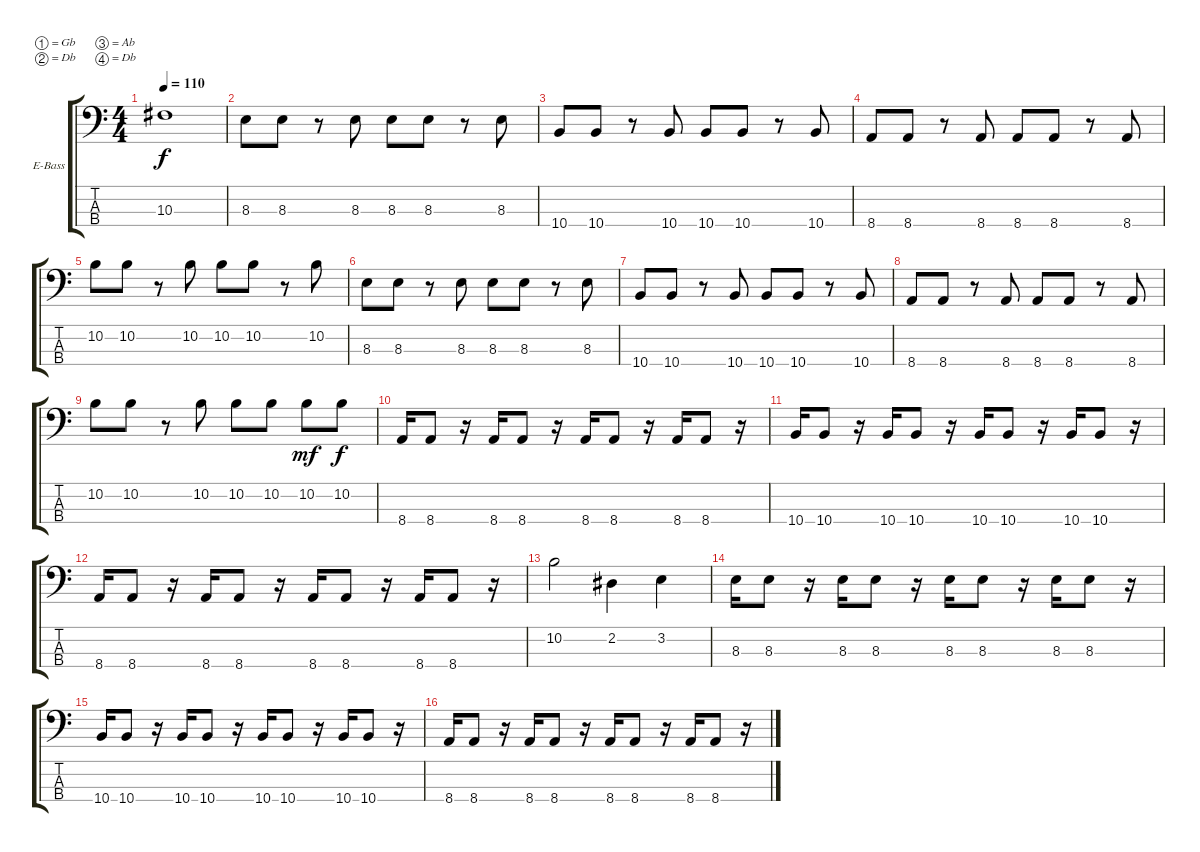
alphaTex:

\bracketExtendMode groupsimilarinstruments
\firstSystemTrackNameOrientation horizontal
\otherSystemsTrackNameOrientation horizontal
\track ("Electric Bass" "E-Bass") {instrument electricbassfinger}
\staff {score tabs}
\tuning (Gb2 Db2 Ab1 Db1)
\ts (4 4)
\tempo 110
\clef f4
\ks c
10.3.1{dy f} |
8.3.8 8.3.8 r.8 8.3.8 8.3.8 8.3.8 r.8 8.3.8 |
10.4.8 10.4.8 r.8 10.4.8 10.4.8 10.4.8 r.8 10.4.8 |
8.4.8 8.4.8 r.8 8.4.8 8.4.8 8.4.8 r.8 8.4.8 |
10.2.8 10.2.8 r.8 10.2.8 10.2.8 10.2.8 r.8 10.2.8 |
8.3.8 8.3.8 r.8 8.3.8 8.3.8 8.3.8 r.8 8.3.8 |
10.4.8 10.4.8 r.8 10.4.8 10.4.8 10.4.8 r.8 10.4.8 |
8.4.8 8.4.8 r.8 8.4.8 8.4.8 8.4.8 r.8 8.4.8 |
10.2.8 10.2.8 r.8 10.2.8 10.2.8 10.2.8 10.2.8{dy mf} 10.2.8{dy f} |
8.4.16 8.4.8 r.16 8.4.16 8.4.8 r.16 8.4.16 8.4.8 r.16 8.4.16 8.4.8 r.16 |
10.4.16 10.4.8 r.16 10.4.16 10.4.8 r.16 10.4.16 10.4.8 r.16 10.4.16 10.4.8 r.16 |
8.4.16 8.4.8 r.16 8.4.16 8.4.8 r.16 8.4.16 8.4.8 r.16 8.4.16 8.4.8 r.16 |
10.2.2 2.2.4 3.2.4 |
8.3.16 8.3.8 r.16 8.3.16 8.3.8 r.16 8.3.16 8.3.8 r.16 8.3.16 8.3.8 r.16 |
10.4.16 10.4.8 r.16 10.4.16 10.4.8 r.16 10.4.16 10.4.8 r.16 10.4.16 10.4.8 r.16 |
8.4.16 8.4.8 r.16 8.4.16 8.4.8 r.16 8.4.16 8.4.8 r.16 8.4.16 8.4.8 r.16
